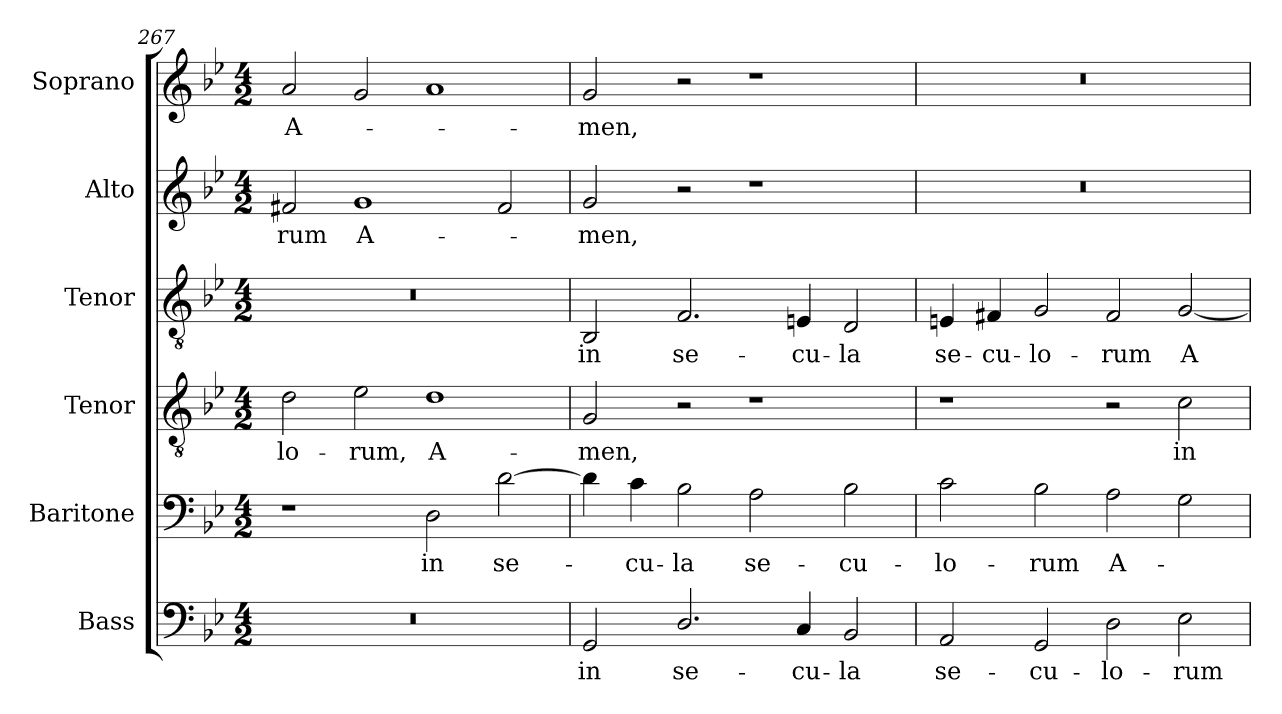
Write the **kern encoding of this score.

**kern	**text	**kern	**text	**kern	**text	**kern	**text	**kern	**text	**kern	**text
*part6	*part6	*part5	*part5	*part4	*part4	*part3	*part3	*part2	*part2	*part1	*part1
*staff6	*staff6	*staff5	*staff5	*staff4	*staff4	*staff3	*staff3	*staff2	*staff2	*staff1	*staff1
*I"Bass	*	*I"Baritone	*	*I"Tenor	*	*I"Tenor	*	*I"Alto	*	*I"Soprano	*
*I'B.	*	*I'Bar.	*	*I'T2.	*	*I'T1.	*	*I'A.	*	*I'S.	*
*clefF4	*	*clefF4	*	*clefGv2	*	*clefGv2	*	*clefG2	*	*clefG2	*
*	*	*	*	*ITrd7c12	*	*	*	*	*	*	*
*k[b-e-]	*	*k[b-e-]	*	*k[b-e-]	*	*k[b-e-]	*	*k[b-e-]	*	*k[b-e-]	*
*B-:	*	*B-:	*	*B-:	*	*B-:	*	*B-:	*	*B-:	*
*M4/2	*	*M4/2	*	*M4/2	*	*M4/2	*	*M4/2	*	*M4/2	*
=267	=267	=267	=267	=267	=267	=267	=267	=267	=267	=267	=267
!LO:N:vis=1	!	!	!	!	!	!	!	!	!	!	!
!	!	!	!	!	!LO:LY:b:color=#000000	!LO:N:vis=1	!	!	!	!	!
!	!	!	!	!	!	!	!	!	!LO:LY:b:color=#000000	!	!
!	!	!	!	!	!	!	!	!	!	!	!LO:LY:b:color=#000000
0r	.	1r	.	2Di\	-lo-	0r	.	2f#Xi/	-rum	2ai/	A-
!	!	!	!	!	!LO:LY:b:color=#000000	!	!	!	!	!	!
!	!	!	!	!	!	!	!	!	!LO:LY:b:color=#000000	!	!
.	.	.	.	2E-i\	-rum,	.	.	1gi	A-	2gi/	.
!	!	!	!LO:LY:b:color=#000000	!	!	!	!	!	!	!	!
!	!	!	!	!	!LO:LY:b:color=#000000	!	!	!	!	!	!
.	.	2Di\	in	1Di	A-	.	.	.	.	1ai	.
!	!	!	!LO:LY:b:color=#000000	!	!	!	!	!	!	!	!
.	.	[2di\	se-	.	.	.	.	2f#i/	.	.	.
!!LO:LB:g=z
=268	=268	=268	=268	=268	=268	=268	=268	=268	=268	=268	=268
!	!LO:LY:b:color=#000000	!	!	!	!	!	!	!	!	!	!
!	!	!	!	!	!LO:LY:b:color=#000000	!	!	!	!	!	!
!	!	!	!	!	!	!	!LO:LY:b:color=#000000	!	!	!	!
!	!	!	!	!	!	!	!	!	!LO:LY:b:color=#000000	!	!
!	!	!	!	!	!	!	!	!	!	!	!LO:LY:b:color=#000000
2GGi/	in	4di\]	.	2GGi/	-men,	2BB-i/	in	2gi/	-men,	2gi/	-men,
!	!	!	!LO:LY:b:color=#000000	!	!	!	!	!	!	!	!
.	.	4ci\	-cu-	.	.	.	.	.	.	.	.
!	!LO:LY:b:color=#000000	!	!	!	!	!	!	!	!	!	!
!	!	!	!LO:LY:b:color=#000000	!	!	!	!	!	!	!	!
!	!	!	!	!	!	!	!LO:LY:b:color=#000000	!	!	!	!
2.Di/	se-	2B-i\	-la	2r	.	2.Fi/	se-	2r	.	2r	.
!	!	!	!LO:LY:b:color=#000000	!	!	!	!	!	!	!	!
.	.	2Ai\	se-	1r	.	.	.	1r	.	1r	.
!	!LO:LY:b:color=#000000	!	!	!	!	!	!	!	!	!	!
!	!	!	!	!	!	!	!LO:LY:b:color=#000000	!	!	!	!
4Ci/	-cu-	.	.	.	.	4Eni/	-cu-	.	.	.	.
!	!LO:LY:b:color=#000000	!	!	!	!	!	!	!	!	!	!
!	!	!	!LO:LY:b:color=#000000	!	!	!	!	!	!	!	!
!	!	!	!	!	!	!	!LO:LY:b:color=#000000	!	!	!	!
2BB-i/	-la	2B-i\	-cu-	.	.	2Di/	-la	.	.	.	.
=269	=269	=269	=269	=269	=269	=269	=269	=269	=269	=269	=269
!	!LO:LY:b:color=#000000	!	!	!	!	!	!	!	!	!	!
!	!	!	!LO:LY:b:color=#000000	!	!	!	!	!	!	!	!
!	!	!	!	!	!	!	!LO:LY:b:color=#000000	!LO:N:vis=1	!	!LO:N:vis=1	!
2AAi/	se-	2ci\	-lo-	1r	.	4Eni/	se-	0r	.	0r	.
!	!	!	!	!	!	!	!LO:LY:b:color=#000000	!	!	!	!
.	.	.	.	.	.	4F#Xi/	-cu-	.	.	.	.
!	!LO:LY:b:color=#000000	!	!	!	!	!	!	!	!	!	!
!	!	!	!LO:LY:b:color=#000000	!	!	!	!	!	!	!	!
!	!	!	!	!	!	!	!LO:LY:b:color=#000000	!	!	!	!
2GGi/	-cu-	2B-i\	-rum	.	.	2Gi/	-lo-	.	.	.	.
!	!LO:LY:b:color=#000000	!	!	!	!	!	!	!	!	!	!
!	!	!	!LO:LY:b:color=#000000	!	!	!	!	!	!	!	!
!	!	!	!	!	!	!	!LO:LY:b:color=#000000	!	!	!	!
2Di\	-lo-	2Ai\	A-	2r	.	2F#i/	-rum	.	.	.	.
!	!LO:LY:b:color=#000000	!	!	!	!	!	!	!	!	!	!
!	!	!	!	!	!LO:LY:b:color=#000000	!	!	!	!	!	!
!	!	!	!	!	!	!	!LO:LY:b:color=#000000	!	!	!	!
2E-i\	-rum	2Gi\	.	2Ci\	in	[2Gi/	A-	.	.	.	.
=	=	=	=	=	=	=	=	=	=	=	=
*-	*-	*-	*-	*-	*-	*-	*-	*-	*-	*-	*-
